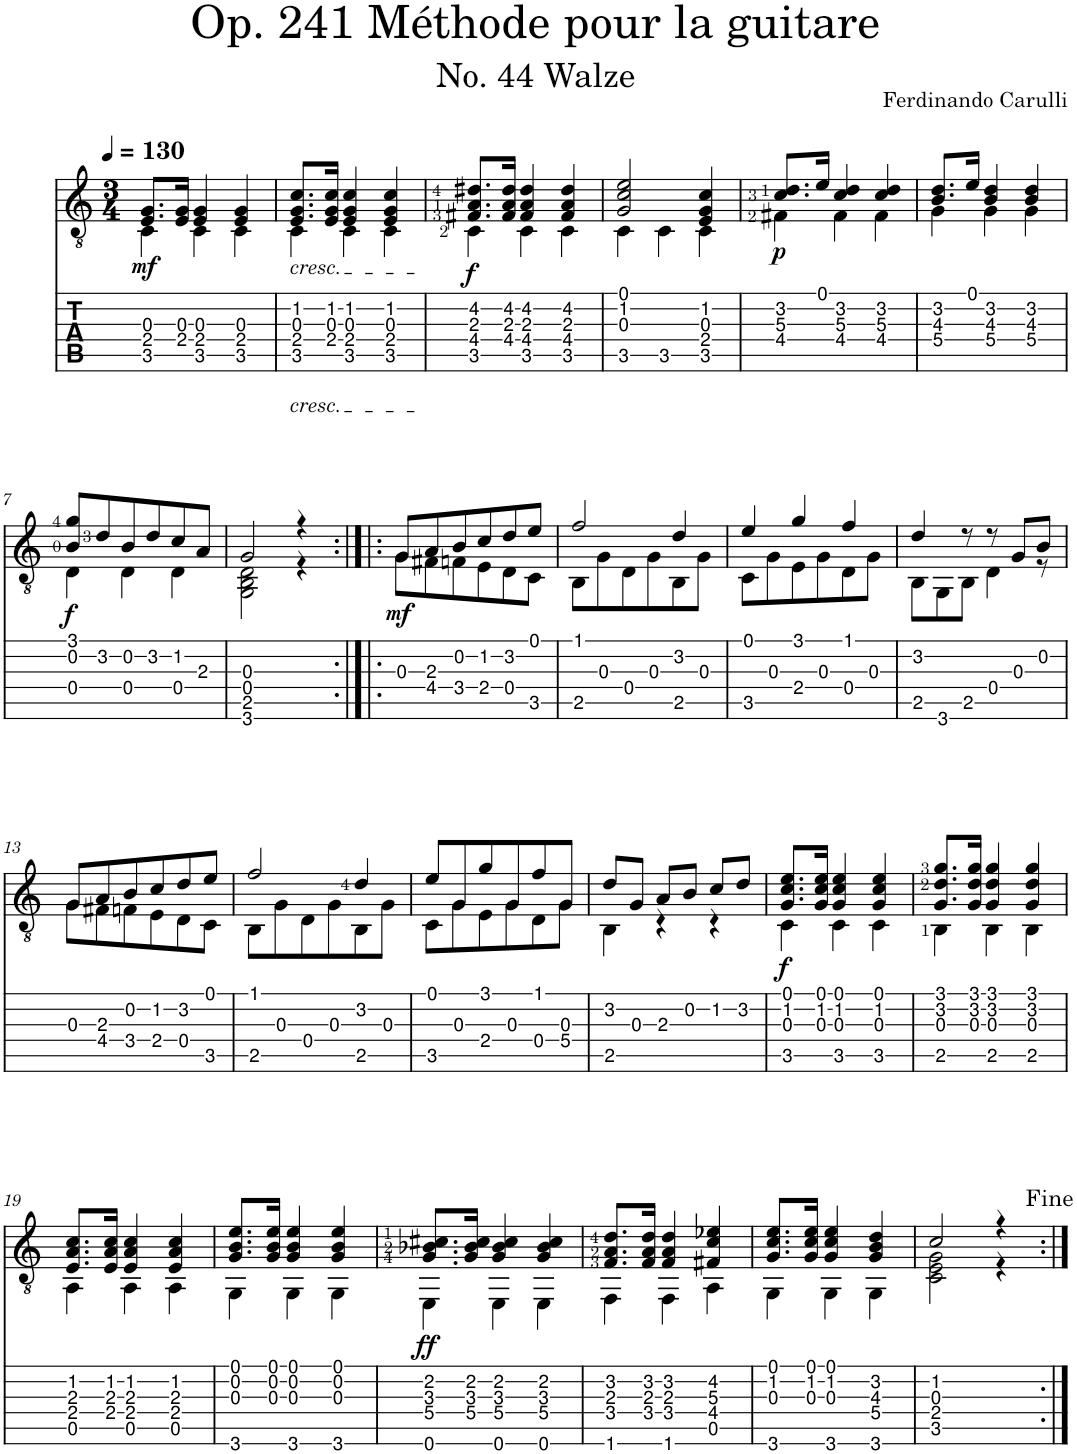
**kern	**kern	**dynam
*part1	*part1	*part1
*staff2	*staff1	*staff1/2
*I"Classical Guitar	*	*
*stria6	*	*
*	*clefGv2	*
*k[]	*k[]	*
*C:	*C:	*
*M3/4	*M3/4	*
*MM130	*MM130	*
=1	=1	=1
*^	*^	*
!	!	!	!	!LO:DY:b
8.E\ 8.G\L	4C	8.E/ 8.G/L	4C\	mf
16E\ 16G\Jk	.	16E/ 16G/Jk	.	.
4E 4G	4C	4E/ 4G/	4C\	.
4E 4G	4C	4E/ 4G/	4C\	.
=2	=2	=2	=2	=2
!	!	!LO:TX:b:i:t=cresc.	!	!
!LO:TX:b:i:t=cresc.	!	!	!	!
8.E\ 8.G\ 8.c\L	4C	8.E/ 8.G/ 8.c/L	4C\	.
16E\ 16G\ 16c\Jk	.	16E/ 16G/ 16c/Jk	.	.
4E 4G 4c	4C	4E/ 4G/ 4c/	4C\	.
4E 4G 4c	4C	4E/ 4G/ 4c/	4C\	.
=3	=3	=3	=3	=3
!	!	!	!	!LO:DY:b
8.F#X\ 8.A\ 8.d#\L	4C	8.F#X/ 8.A/ 8.d#X/L	4C\	f
16F#\ 16A\ 16d#\Jk	.	16F#/ 16A/ 16d#/Jk	.	.
4F# 4A 4d#	4C	4F#/ 4A/ 4d#/	4C\	.
4F# 4A 4d#	4C	4F#/ 4A/ 4d#/	4C\	.
=4	=4	=4	=4	=4
2G 2c 2e	4C	2G/ 2c/ 2e/	4C\	.
.	4C	.	4C\	.
4E 4G 4c	4C	4E/ 4G/ 4c/	4C\	.
=5	=5	=5	=5	=5
!	!	!	!	!LO:DY:b
8.c\ 8.d\L	4F#X	8.c/ 8.d/L	4F#X\	p
16eJk	.	16e/Jk	.	.
4c 4d	4F#	4c/ 4d/	4F#\	.
4c 4d	4F#	4c/ 4d/	4F#\	.
=6	=6	=6	=6	=6
8.B\ 8.d\L	4G	8.B/ 8.d/L	4G\	.
16eJk	.	16e/Jk	.	.
4B 4d	4G	4B/ 4d/	4G\	.
4B 4d	4G	4B/ 4d/	4G\	.
!!LO:LB:g=z	!!
=7	=7	=7	=7	=7
!	!	!	!	!LO:DY:b
8B\ 8g\L	4D	8B/ 8g/L	4D\	f
8dJ	.	8d/	.	.
8BL	4D	8B/	4D\	.
8dJ	.	8d/	.	.
8cL	4D	8c/	4D\	.
8AJ	.	8A/J	.	.
=8	=8	=8	=8	=8
2G	2GG 2BB 2D	2G/	2GG\ 2BB\ 2D\	.
4r	4r	4r	4r	.
=9:|!|:	=9:|!|:	=9:|!|:	=9:|!|:	=9:|!|:
!	!	!	!	!LO:DY:b
8GL	8GL	8G/L	8G\L	mf
8AJ	8F#XJ	8A/	8F#X\	.
8BL	8FnL	8B/	8Fn\	.
8cJ	8EJ	8c/	8E\	.
8dL	8DL	8d/	8D\	.
8eJ	8CJ	8e/J	8C\J	.
=10	=10	=10	=10	=10
2f	8BBL	2f/	8BB\L	.
.	8GJ	.	8G\	.
.	8DL	.	8D\	.
.	8GJ	.	8G\	.
4d	8BBL	4d/	8BB\	.
.	8GJ	.	8G\J	.
=11	=11	=11	=11	=11
4e	8CL	4e/	8C\L	.
.	8GJ	.	8G\	.
4g	8EL	4g/	8E\	.
.	8GJ	.	8G\	.
4f	8DL	4f/	8D\	.
.	8GJ	.	8G\J	.
=12	=12	=12	=12	=12
4d	8BBL	4d/	8BB\L	.
.	8GGJ	.	8GG\	.
8r	8BB	8r	8BB\J	.
8r	4D	8r	4D\	.
8GL	.	8G/L	.	.
8BJ	8r	8B/J	8r	.
!!LO:LB:g=z	!!
=13	=13	=13	=13	=13
8GL	8GL	8G/L	8G\L	.
8AJ	8F#XJ	8A/	8F#X\	.
8BL	8FnL	8B/	8Fn\	.
8cJ	8EJ	8c/	8E\	.
8dL	8DL	8d/	8D\	.
8eJ	8CJ	8e/J	8C\J	.
=14	=14	=14	=14	=14
2f	8BBL	2f/	8BB\L	.
.	8GJ	.	8G\	.
.	8DL	.	8D\	.
.	8GJ	.	8G\	.
4d	8BBL	4d/	8BB\	.
.	8GJ	.	8G\J	.
=15	=15	=15	=15	=15
8eL	8CL	8e/L	8C\L	.
8GJ	8GJ	8G/	8G\	.
8gL	8EL	8g/	8E\	.
8GJ	8GJ	8G/	8G\	.
8fL	8DL	8f/	8D\	.
8GJ	8GJ	8G/J	8G\J	.
=16	=16	=16	=16	=16
8dL	4BB	8d/L	4BB\	.
8GJ	.	8G/J	.	.
8AL	4r	8A/L	4r	.
8BJ	.	8B/J	.	.
8cL	4r	8c/L	4r	.
8dJ	.	8d/J	.	.
=17	=17	=17	=17	=17
!	!	!	!	!LO:DY:b
8.G\ 8.c\ 8.e\L	4C	8.G/ 8.c/ 8.e/L	4C\	f
16G\ 16c\ 16e\Jk	.	16G/ 16c/ 16e/Jk	.	.
4G 4c 4e	4C	4G/ 4c/ 4e/	4C\	.
4G 4c 4e	4C	4G/ 4c/ 4e/	4C\	.
=18	=18	=18	=18	=18
8.G\ 8.d\ 8.g\L	4BB	8.G/ 8.d/ 8.g/L	4BB\	.
16G\ 16d\ 16g\Jk	.	16G/ 16d/ 16g/Jk	.	.
4G 4d 4g	4BB	4G/ 4d/ 4g/	4BB\	.
4G 4d 4g	4BB	4G/ 4d/ 4g/	4BB\	.
!!LO:LB:g=z	!!
=19	=19	=19	=19	=19
8.E\ 8.A\ 8.c\L	4AA	8.E/ 8.A/ 8.c/L	4AA\	.
16E\ 16A\ 16c\Jk	.	16E/ 16A/ 16c/Jk	.	.
4E 4A 4c	4AA	4E/ 4A/ 4c/	4AA\	.
4E 4A 4c	4AA	4E/ 4A/ 4c/	4AA\	.
=20	=20	=20	=20	=20
8.G\ 8.B\ 8.e\L	4GG	8.G/ 8.B/ 8.e/L	4GG\	.
16G\ 16B\ 16e\Jk	.	16G/ 16B/ 16e/Jk	.	.
4G 4B 4e	4GG	4G/ 4B/ 4e/	4GG\	.
4G 4B 4e	4GG	4G/ 4B/ 4e/	4GG\	.
=21	=21	=21	=21	=21
!	!	!	!	!LO:DY:b
8.G\ 8.B-X\ 8.c#X\L	4EE	8.G/ 8.B-X/ 8.c#X/L	4EE\	ff
16G\ 16B-\ 16c#\Jk	.	16G/ 16B-/ 16c#/Jk	.	.
4G 4B- 4c#	4EE	4G/ 4B-/ 4c#/	4EE\	.
4G 4B- 4c#	4EE	4G/ 4B-/ 4c#/	4EE\	.
=22	=22	=22	=22	=22
8.F\ 8.A\ 8.d\L	4FF	8.F/ 8.A/ 8.d/L	4FF\	.
16F\ 16A\ 16d\Jk	.	16F/ 16A/ 16d/Jk	.	.
4F 4A 4d	4FF	4F/ 4A/ 4d/	4FF\	.
4F#X 4c 4e-X	4AA	4F#X/ 4c/ 4e-X/	4AA\	.
=23	=23	=23	=23	=23
8.G\ 8.c\ 8.e\L	4GG	8.G/ 8.c/ 8.e/L	4GG\	.
16G\ 16c\ 16e\Jk	.	16G/ 16c/ 16e/Jk	.	.
4G 4c 4e	4GG	4G/ 4c/ 4e/	4GG\	.
4G 4B 4d	4GG	4G/ 4B/ 4d/	4GG\	.
=24	=24	=24	=24	=24
2c	2C 2E 2G	2c/	2C\ 2E\ 2G\	.
4r	4r	4r	4r	.
*v	*v	*	*	*
*	*v	*v	*
=:|!	=:|!	=:|!
*-	*-	*-
